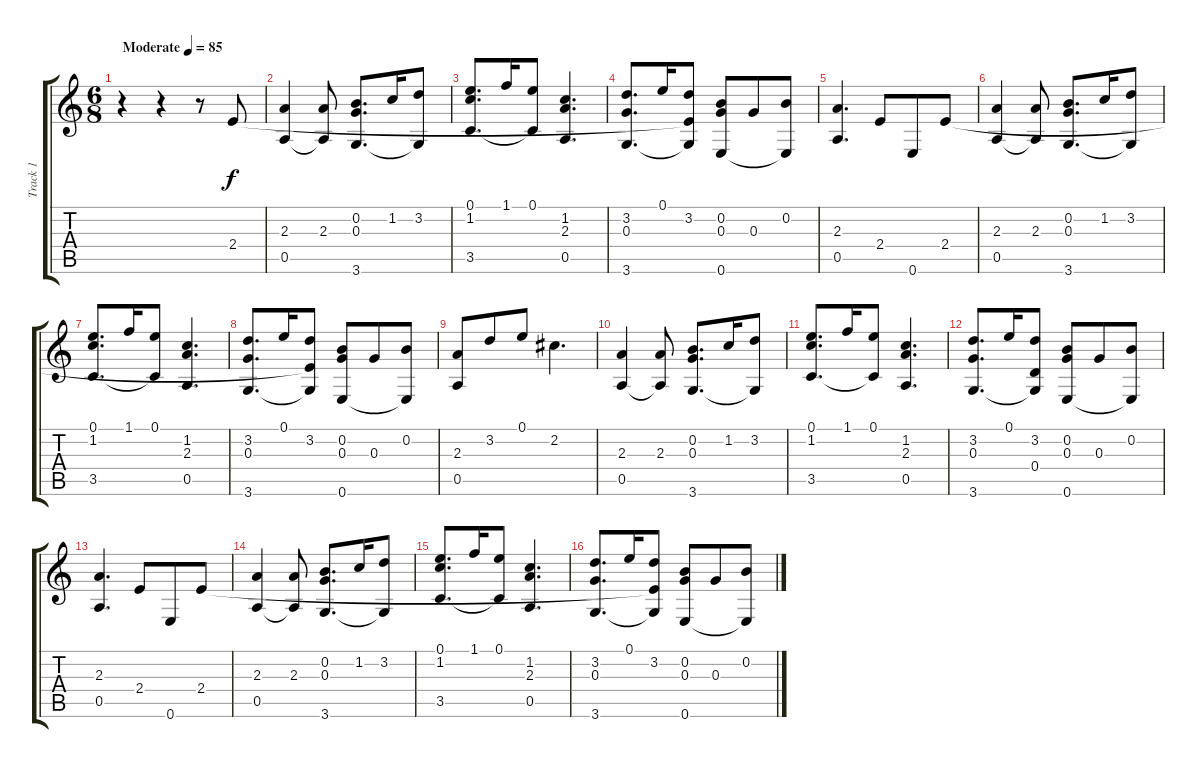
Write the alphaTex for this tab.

\track ("Track 1" "Track 1") {instrument electricguitarjazz}
\staff {score tabs}
\tuning (E4 B3 G3 D3 A2 E2) {hide}
\ts (6 8)
\tempo (85 "Moderate")
\clef g2
\ks c
r.4{dy f instrument electricguitarjazz} r.4 r.8 2.4.8 |
(2.3 0.5).4 (2.3 0.5{t}).8 (0.2 0.3 3.6).8{d} 1.2.16 (3.2 3.6{t}).8 |
(0.1 1.2 3.5).8{d} 1.1.16 (0.1 3.5{t}).8 (1.2 2.3 0.5).4{d} |
(3.2 0.3 3.6).8{d} 0.1.16 (3.2 2.4{t} 3.6{t}).8 (0.2 0.3 0.6).8 0.3.8 (0.2 0.6{t}).8 |
(2.3 0.5).4{d} 2.4.8 0.6.8 2.4.8 |
(2.3 0.5).4 (2.3 0.5{t}).8 (0.2 0.3 3.6).8{d} 1.2.16 (3.2 3.6{t}).8 |
(0.1 1.2 3.5).8{d} 1.1.16 (0.1 3.5{t}).8 (1.2 2.3 0.5).4{d} |
(3.2 0.3 3.6).8{d} 0.1.16 (3.2 2.4{t} 3.6{t}).8 (0.2 0.3 0.6).8 0.3.8 (0.2 0.6{t}).8 |
(2.3 0.5).8 3.2.8 0.1.8 2.2.4{d} |
(2.3 0.5).4 (2.3 0.5{t}).8 (0.2 0.3 3.6).8{d} 1.2.16 (3.2 3.6{t}).8 |
(0.1 1.2 3.5).8{d} 1.1.16 (0.1 3.5{t}).8 (1.2 2.3 0.5).4{d} |
(3.2 0.3 3.6).8{d} 0.1.16 (3.2 0.4 3.6{t}).8 (0.2 0.3 0.6).8 0.3.8 (0.2 0.6{t}).8 |
(2.3 0.5).4{d} 2.4.8 0.6.8 2.4.8 |
(2.3 0.5).4 (2.3 0.5{t}).8 (0.2 0.3 3.6).8{d} 1.2.16 (3.2 3.6{t}).8 |
(0.1 1.2 3.5).8{d} 1.1.16 (0.1 3.5{t}).8 (1.2 2.3 0.5).4{d} |
(3.2 0.3 3.6).8{d} 0.1.16 (3.2 2.4{t} 3.6{t}).8 (0.2 0.3 0.6).8 0.3.8 (0.2 0.6{t}).8
